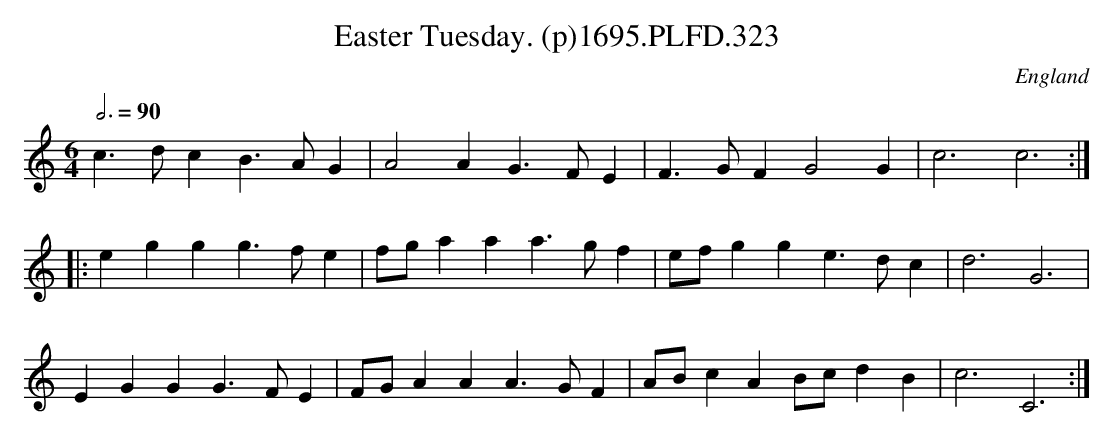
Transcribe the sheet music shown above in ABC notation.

X:1
T:Easter Tuesday. (p)1695.PLFD.323
M:6/4
L:1/4
Q:3/4=90
O:England
K:C
c>dcB>AG|A2AG>FE|F>GFG2G|c3c3:|
|:eggg>fe|f/g/aaa>gf|e/f/gge>dc|d3G3|
EGGG>FE|F/G/AAA>GF|A/B/cAB/c/dB|c3C3:|
